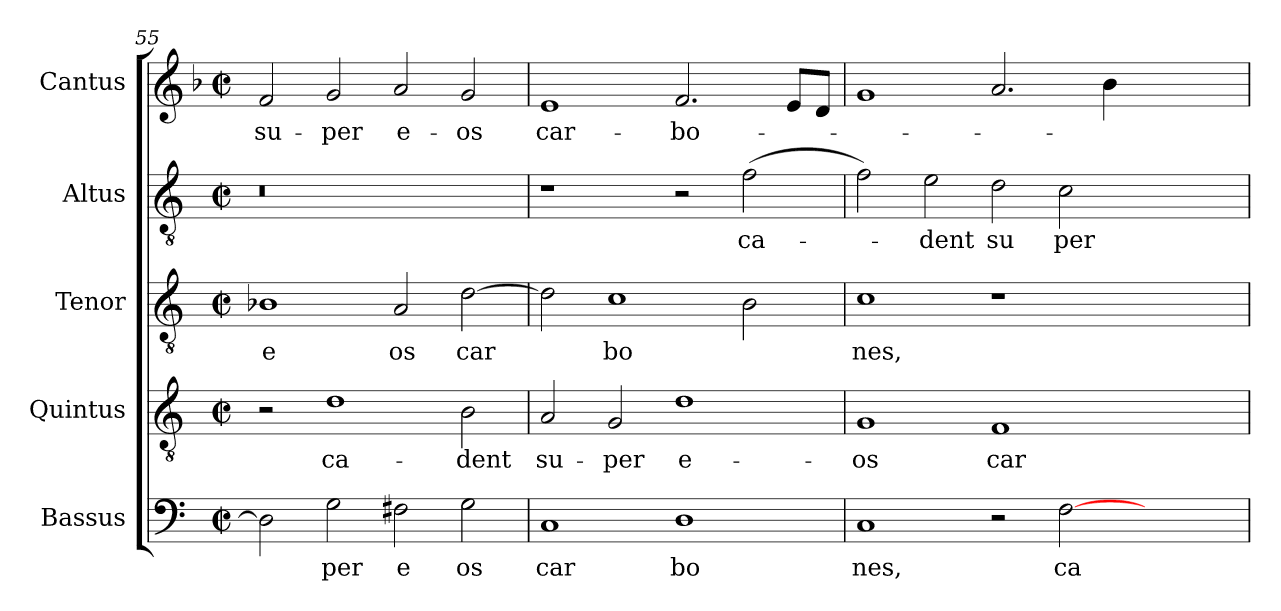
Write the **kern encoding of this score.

**kern	**text	**kern	**text	**kern	**text	**kern	**text	**kern	**text
*part5	*part5	*part4	*part4	*part3	*part3	*part2	*part2	*part1	*part1
*staff5	*staff5	*staff4	*staff4	*staff3	*staff3	*staff2	*staff2	*staff1	*staff1
*I"Bassus	*	*I"Quintus	*	*I"Tenor	*	*I"Altus	*	*I"Cantus	*
*clefF4	*	*clefGv2	*	*clefGv2	*	*clefGv2	*	*clefG2	*
*	*	*	*	*	*	*	*	*k[b-]	*
*	*	*	*	*	*	*	*	*F:	*
*M2/2	*	*M2/2	*	*M2/2	*	*M2/2	*	*M2/2	*
*met(c|)	*	*met(c|)	*	*met(c|)	*	*met(c|)	*	*met(c|)	*
=55	=55	=55	=55	=55	=55	=55	=55	=55	=55
!	!	!	!	!	!LO:LY:b:cj	!	!	!	!LO:LY:b:cj
2D\]	.	2r	.	1B-	e	0r	.	2f/	su-
!	!LO:LY:b:cj	!	!LO:LY:b:cj	!	!	!	!	!	!LO:LY:b:cj
2G\	per	1d	ca-	.	.	.	.	2g/	-per
!	!LO:LY:b:cj	!	!	!	!LO:LY:b:cj	!	!	!	!LO:LY:b:cj
2F#X\	e	.	.	2A/	os	.	.	2a/	e-
!	!LO:LY:b:cj	!	!LO:LY:b:cj	!	!LO:LY:b	!	!	!	!LO:LY:b:cj
2G\	os	2B\	-dent	[>2d\	car	.	.	2g/	-os
=56	=56	=56	=56	=56	=56	=56	=56	=56	=56
!	!LO:LY:b:cj	!	!LO:LY:b:cj	!	!	!	!	!	!LO:LY:b:cj
1C	car	2A/	su-	2d\]	.	1r	.	1e	car-
!	!	!	!LO:LY:b:cj	!	!LO:LY:b:cj	!	!	!	!
.	.	2G/	-per	1c	bo	.	.	.	.
!	!LO:LY:b:cj	!	!LO:LY:b:cj	!	!	!	!	!	!LO:LY:b:cj
1D	bo	1d	e-	.	.	2r	.	2.f/	-bo-
!	!	!	!	!	!	!	!LO:LY:b:cj	!	!
.	.	.	.	2B\	.	(>2f\	ca-	.	.
.	.	.	.	.	.	.	.	8e/L	.
.	.	.	.	.	.	.	.	8d/J	.
!!LO:PB:g=z
=57	=57	=57	=57	=57	=57	=57	=57	=57	=57
*	*	*	*	*	*	*	*	*k[]	*
*	*	*	*	*	*	*	*	*C:	*
!	!LO:LY:b:cj	!	!LO:LY:b:cj	!	!LO:LY:b:cj	!	!	!	!
1C	nes,	1G	-os	1c	nes,	2f\)	.	1g	.
!	!	!	!	!	!	!	!LO:LY:b:cj	!	!
.	.	.	.	.	.	2e\	-dent	.	.
!	!	!	!LO:LY:b:cj	!LO:N:vis=1	!	!	!LO:LY:b:cj	!	!
2r	.	1F	car-	0r	.	2d\	su	2.a/	.
!	!LO:LY:b:cj	!	!	!	!	!	!LO:LY:b:cj	!	!
[>2F\	ca	.	.	.	.	2c\	per	.	.
.	.	.	.	.	.	.	.	4b\	.
1ryy	.	1ryy	.	.	.	1ryy	.	1ryy	.
=	=	=	=	=	=	=	=	=	=
*-	*-	*-	*-	*-	*-	*-	*-	*-	*-
